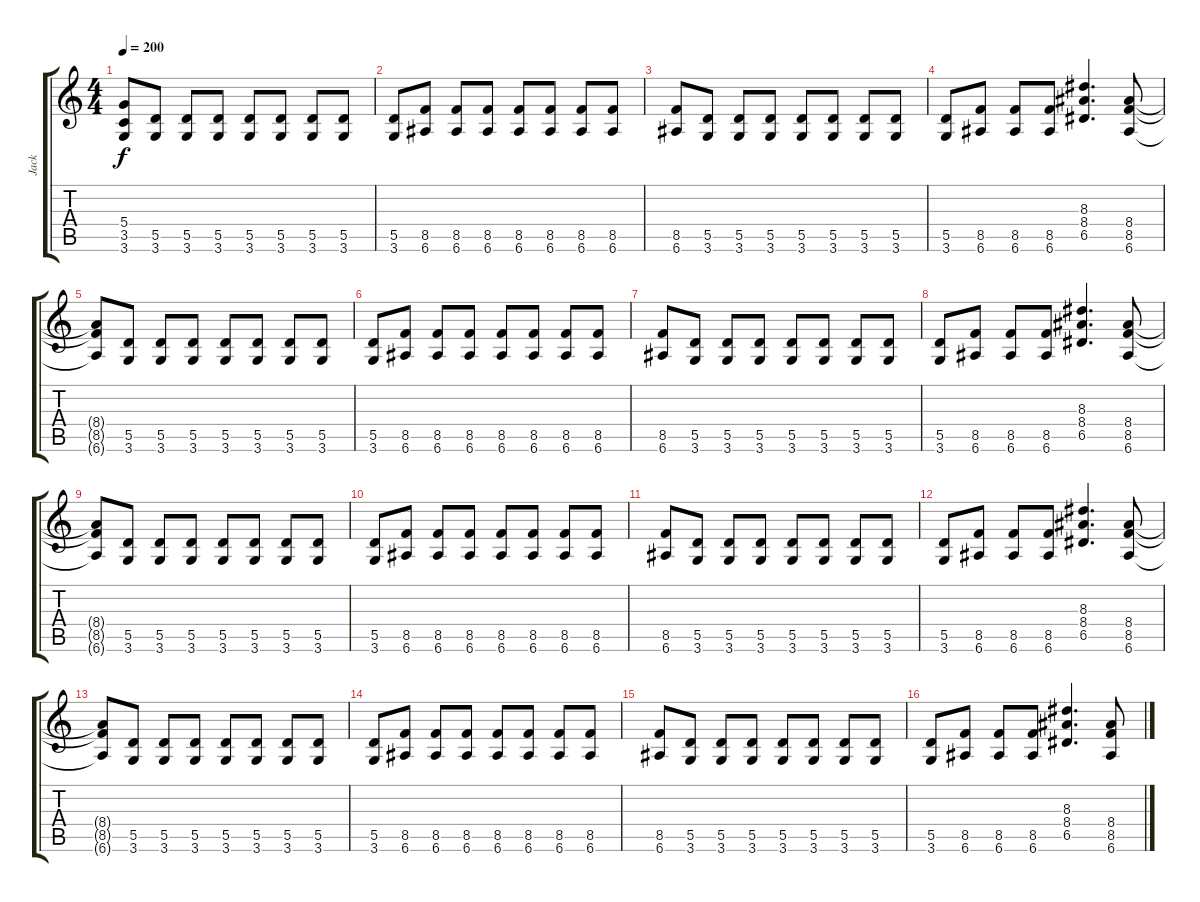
\track ("Jack" "Jack") {instrument distortionguitar}
\staff {score tabs}
\tuning (E4 B3 G3 D3 A2 E2) {hide}
\ts (4 4)
\tempo 200
\clef g2
\ks c
(5.4{t} 3.5{t} 3.6{t}).8{dy f} (5.5 3.6).8 (5.5 3.6).8 (5.5 3.6).8 (5.5 3.6).8 (5.5 3.6).8 (5.5 3.6).8 (5.5 3.6).8 |
(5.5 3.6).8 (8.5 6.6).8 (8.5 6.6).8 (8.5 6.6).8 (8.5 6.6).8 (8.5 6.6).8 (8.5 6.6).8 (8.5 6.6).8 |
(8.5 6.6).8 (5.5 3.6).8 (5.5 3.6).8 (5.5 3.6).8 (5.5 3.6).8 (5.5 3.6).8 (5.5 3.6).8 (5.5 3.6).8 |
(5.5 3.6).8 (8.5 6.6).8 (8.5 6.6).8 (8.5 6.6).8 (8.3 8.4 6.5).4{d} (8.4 8.5 6.6).8 |
(8.4{t} 8.5{t} 6.6{t}).8 (5.5 3.6).8 (5.5 3.6).8 (5.5 3.6).8 (5.5 3.6).8 (5.5 3.6).8 (5.5 3.6).8 (5.5 3.6).8 |
(5.5 3.6).8 (8.5 6.6).8 (8.5 6.6).8 (8.5 6.6).8 (8.5 6.6).8 (8.5 6.6).8 (8.5 6.6).8 (8.5 6.6).8 |
(8.5 6.6).8 (5.5 3.6).8 (5.5 3.6).8 (5.5 3.6).8 (5.5 3.6).8 (5.5 3.6).8 (5.5 3.6).8 (5.5 3.6).8 |
(5.5 3.6).8 (8.5 6.6).8 (8.5 6.6).8 (8.5 6.6).8 (8.3 8.4 6.5).4{d} (8.4 8.5 6.6).8 |
(8.4{t} 8.5{t} 6.6{t}).8 (5.5 3.6).8 (5.5 3.6).8 (5.5 3.6).8 (5.5 3.6).8 (5.5 3.6).8 (5.5 3.6).8 (5.5 3.6).8 |
(5.5 3.6).8 (8.5 6.6).8 (8.5 6.6).8 (8.5 6.6).8 (8.5 6.6).8 (8.5 6.6).8 (8.5 6.6).8 (8.5 6.6).8 |
(8.5 6.6).8 (5.5 3.6).8 (5.5 3.6).8 (5.5 3.6).8 (5.5 3.6).8 (5.5 3.6).8 (5.5 3.6).8 (5.5 3.6).8 |
(5.5 3.6).8 (8.5 6.6).8 (8.5 6.6).8 (8.5 6.6).8 (8.3 8.4 6.5).4{d} (8.4 8.5 6.6).8 |
(8.4{t} 8.5{t} 6.6{t}).8 (5.5 3.6).8 (5.5 3.6).8 (5.5 3.6).8 (5.5 3.6).8 (5.5 3.6).8 (5.5 3.6).8 (5.5 3.6).8 |
(5.5 3.6).8 (8.5 6.6).8 (8.5 6.6).8 (8.5 6.6).8 (8.5 6.6).8 (8.5 6.6).8 (8.5 6.6).8 (8.5 6.6).8 |
(8.5 6.6).8 (5.5 3.6).8 (5.5 3.6).8 (5.5 3.6).8 (5.5 3.6).8 (5.5 3.6).8 (5.5 3.6).8 (5.5 3.6).8 |
(5.5 3.6).8 (8.5 6.6).8 (8.5 6.6).8 (8.5 6.6).8 (8.3 8.4 6.5).4{d} (8.4 8.5 6.6).8
